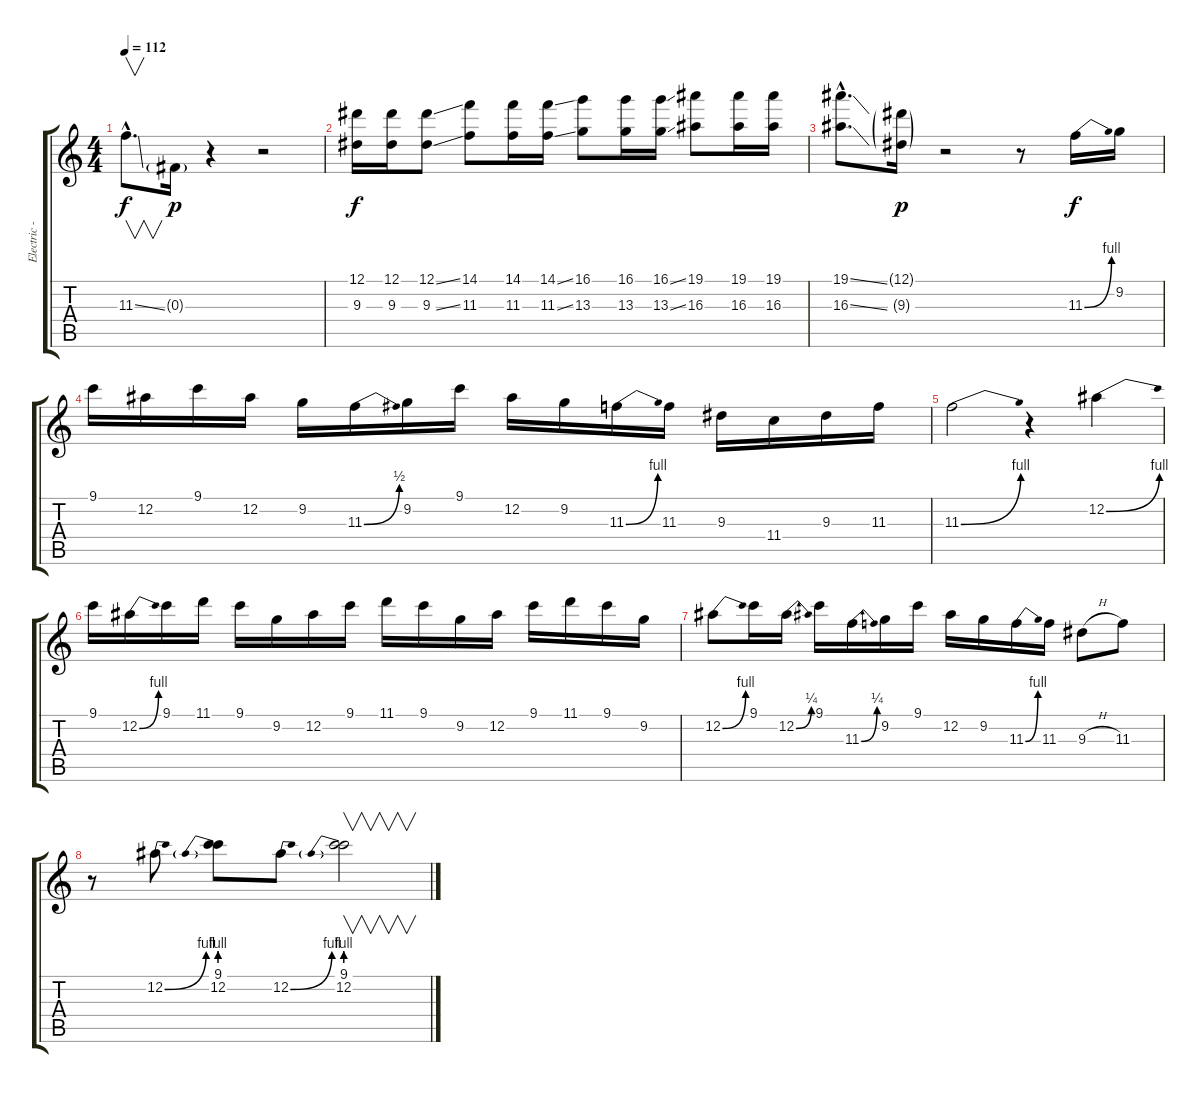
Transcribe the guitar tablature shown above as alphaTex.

\track ("Electric - Jimi Hendrix" "Electric -") {instrument overdrivenguitar}
\staff {score tabs}
\tuning (Eb4 Bb3 Gb3 Db3 Ab2 Eb2) {hide}
\ts (4 4)
\tempo 112
\clef g2
\ks c
11.3{ss hac}.8{v d dy f} 0.3{g}.16{dy p} r.4 r.2 |
(12.1 9.3).16{dy f} (12.1 9.3).16 (12.1{ss} 9.3{ss}).8 (14.1 11.3).8 (14.1 11.3).16 (14.1{ss} 11.3{ss}).16 (16.1 13.3).8 (16.1 13.3).16 (16.1{ss} 13.3{ss}).16 (19.1 16.3).8 (19.1 16.3).16 (19.1 16.3).16 |
(19.1{ss hac} 16.3{ss hac}).8{d} (12.1{g} 9.3{g}).16{dy p} r.2 r.8 11.3{be (bend 0 0 60 4)}.16{dy f} 9.2.16 |
9.1.16 12.2.16 9.1.16 12.2.16 9.2.16 11.3{be (bend 0 0 60 2)}.16 9.2.16 9.1.16 12.2.16 9.2.16 11.3{be (bend 0 0 60 4)}.16 11.3.16 9.3.16 11.4.16 9.3.16 11.3.16 |
11.3{be (bend 0 0 60 4)}.2 r.4 12.2{be (bend 0 0 60 4)}.4 |
9.1.16 12.2{be (bend 0 0 60 4)}.16 9.1.16 11.1.16 9.1.16 9.2.16 12.2.16 9.1.16 11.1.16 9.1.16 9.2.16 12.2.16 9.1.16 11.1.16 9.1.16 9.2.16 |
12.2{be (bend 0 0 60 4)}.8 9.1.16 12.2{be (bend 0 0 60 1)}.16 9.1.16 11.3{be (bend 0 0 60 1)}.16 9.2.16 9.1.16 12.2.16 9.2.16 11.3{be (bend 0 0 60 4)}.16 11.3.16 9.3{h}.8 11.3.8 |
r.8 12.2{be (bend 0 0 60 4)}.8 (9.1 12.2{be (prebend 0 4 60 4)}).8 12.2{be (bend 0 0 60 4)}.8 (9.1 12.2{be (prebend 0 4 60 4)}).2{v}
